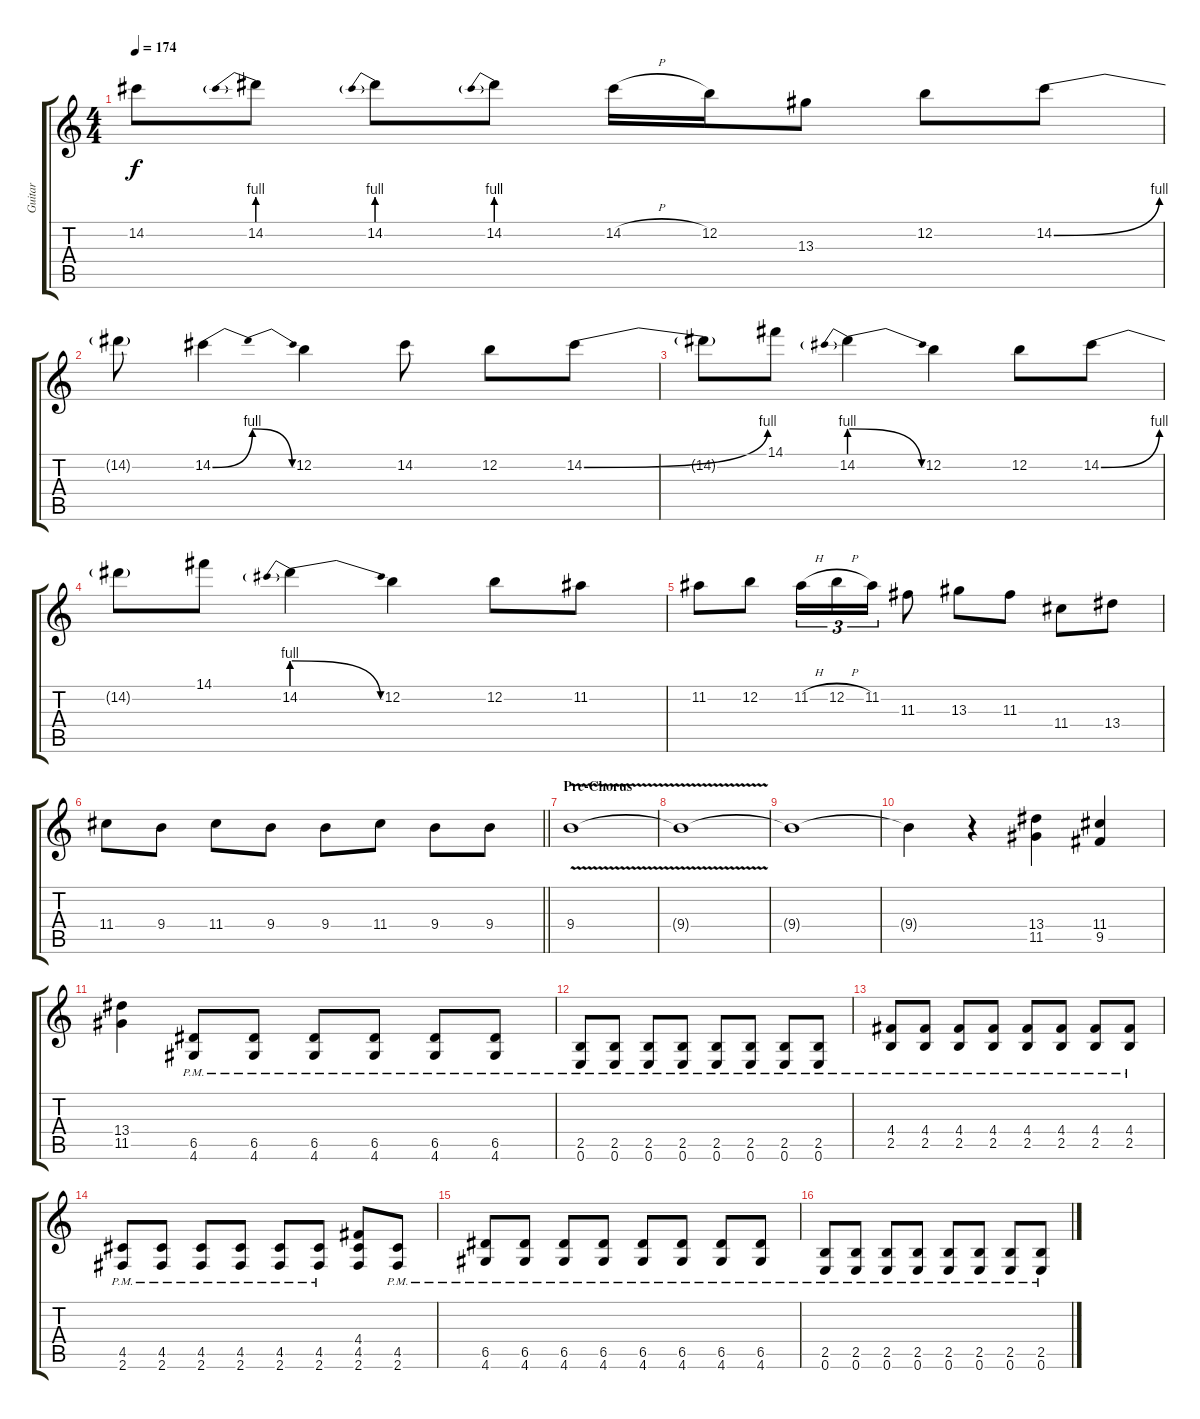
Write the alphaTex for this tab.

\track ("Guitar" "Guitar") {instrument distortionguitar}
\staff {score tabs}
\tuning (E4 B3 G3 D3 A2 E2) {hide}
\ts (4 4)
\tempo 174
\clef g2
\ks c
14.2{t}.8{dy f} 14.2{be (prebend 0 4 60 4)}.8 14.2{be (prebend 0 4 60 4)}.8 14.2{be (prebend 0 4 60 4)}.8 14.2{h}.16 12.2.16 13.3.8 12.2.8 14.2{be (bend 0 0 60 4)}.8 |
14.2{t}.8 14.2{be (bendrelease 0 0 30 4 30 4 60 0)}.4 12.2.4 14.2.8 12.2.8 14.2{be (bend 0 0 60 4)}.8 |
14.2{t}.8 14.1.8 14.2{be (prebendrelease 0 4 60 0)}.4 12.2.4 12.2.8 14.2{be (bend 0 0 60 4)}.8 |
14.2{t}.8 14.1.8 14.2{be (prebendrelease 0 4 60 0)}.4 12.2.4 12.2.8 11.2.8 |
11.2.8 12.2.8 11.2{h}.16{tu (3 2)} 12.2{h}.16{tu (3 2)} 11.2.16{tu (3 2)} 11.3.8 13.3.8 11.3.8 11.4.8 13.4.8 |
\barLineRight lightlight
11.4.8 9.4.8 11.4.8 9.4.8 9.4.8 11.4.8 9.4.8 9.4.8 |
\section ("" "Pre-Chorus")
9.4{v}.1 |
9.4{t}.1 |
9.4{t}.1 |
9.4{t}.4 r.4 (13.4 11.5).4 (11.4 9.5).4 |
(13.4 11.5).4 (6.5{pm} 4.6{pm}).8 (6.5{pm} 4.6{pm}).8 (6.5{pm} 4.6{pm}).8 (6.5{pm} 4.6{pm}).8 (6.5{pm} 4.6{pm}).8 (6.5{pm} 4.6{pm}).8 |
(2.5{pm} 0.6{pm}).8 (2.5{pm} 0.6{pm}).8 (2.5{pm} 0.6{pm}).8 (2.5{pm} 0.6{pm}).8 (2.5{pm} 0.6{pm}).8 (2.5{pm} 0.6{pm}).8 (2.5{pm} 0.6{pm}).8 (2.5{pm} 0.6{pm}).8 |
(4.4{pm} 2.5{pm}).8 (4.4{pm} 2.5{pm}).8 (4.4{pm} 2.5{pm}).8 (4.4{pm} 2.5{pm}).8 (4.4{pm} 2.5{pm}).8 (4.4{pm} 2.5{pm}).8 (4.4{pm} 2.5{pm}).8 (4.4{pm} 2.5{pm}).8 |
(4.5{pm} 2.6{pm}).8 (4.5{pm} 2.6{pm}).8 (4.5{pm} 2.6{pm}).8 (4.5{pm} 2.6{pm}).8 (4.5{pm} 2.6{pm}).8 (4.5{pm} 2.6{pm}).8 (4.4 4.5 2.6).8 (4.5{pm} 2.6{pm}).8 |
(6.5{pm} 4.6{pm}).8 (6.5{pm} 4.6{pm}).8 (6.5{pm} 4.6{pm}).8 (6.5{pm} 4.6{pm}).8 (6.5{pm} 4.6{pm}).8 (6.5{pm} 4.6{pm}).8 (6.5{pm} 4.6{pm}).8 (6.5{pm} 4.6{pm}).8 |
(2.5{pm} 0.6{pm}).8 (2.5{pm} 0.6{pm}).8 (2.5{pm} 0.6{pm}).8 (2.5{pm} 0.6{pm}).8 (2.5{pm} 0.6{pm}).8 (2.5{pm} 0.6{pm}).8 (2.5{pm} 0.6{pm}).8 (2.5{pm} 0.6{pm}).8
